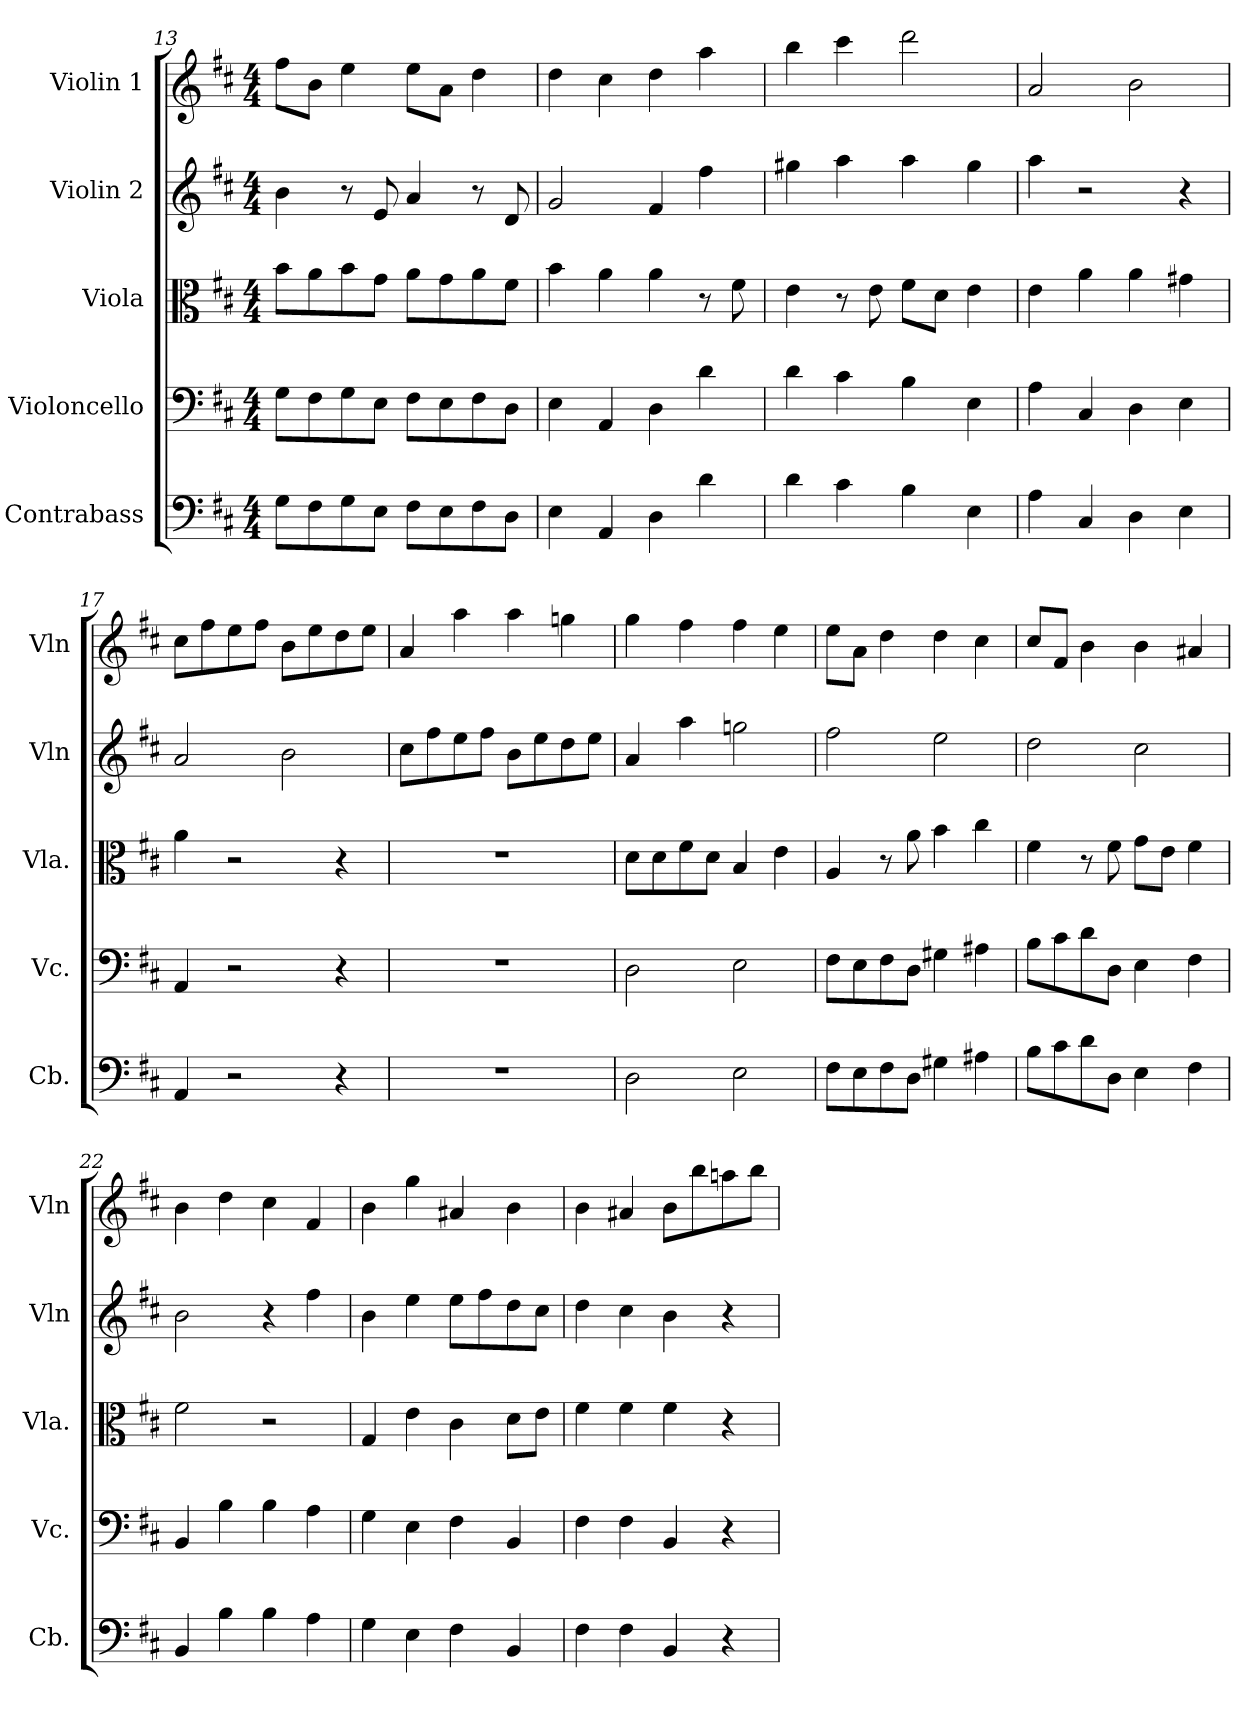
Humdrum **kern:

**kern	**kern	**kern	**kern	**kern
*part5	*part4	*part3	*part2	*part1
*staff5	*staff4	*staff3	*staff2	*staff1
*I"Contrabass	*I"Violoncello	*I"Viola	*I"Violin 2	*I"Violin 1
*I'Cb.	*I'Vc.	*I'Vla.	*I'Vln	*I'Vln
*clefF4	*clefF4	*clefC3	*clefG2	*clefG2
*ITrd7c12	*	*	*	*
*k[f#c#]	*k[f#c#]	*k[f#c#]	*k[f#c#]	*k[f#c#]
*M4/4	*M4/4	*M4/4	*M4/4	*M4/4
=13	=13	=13	=13	=13
8GG\L	8G\L	8b\L	4b\	8ff#\L
8FF#\	8F#\	8a\	.	8b\J
8GG\	8G\	8b\	8r	4ee\
8EE\J	8E\J	8g\J	8e/	.
8FF#\L	8F#\L	8a\L	4a/	8ee\L
8EE\	8E\	8g\	.	8a\J
8FF#\	8F#\	8a\	8r	4dd\
8DD\J	8D\J	8f#\J	8d/	.
=14	=14	=14	=14	=14
4EE\	4E\	4b\	2g/	4dd\
4AAA/	4AA/	4a\	.	4cc#\
4DD\	4D\	4a\	4f#/	4dd\
4D\	4d\	8r	4ff#\	4aa\
.	.	8f#\	.	.
=15	=15	=15	=15	=15
4D\	4d\	4e\	4gg#X\	4bb\
4C#\	4c#\	8r	4aa\	4ccc#\
.	.	8e\	.	.
4BB\	4B\	8f#\L	4aa\	2ddd\
.	.	8d\J	.	.
4EE\	4E\	4e\	4gg#\	.
=16	=16	=16	=16	=16
4AA\	4A\	4e\	4aa\	2a/
4CC#/	4C#/	4a\	2r	.
4DD\	4D\	4a\	.	2b\
4EE\	4E\	4g#X\	4r	.
!!LO:LB:g=z
=17	=17	=17	=17	=17
4AAA/	4AA/	4a\	2a/	8cc#\L
.	.	.	.	8ff#\
2r	2r	2r	.	8ee\
.	.	.	.	8ff#\J
.	.	.	2b\	8b\L
.	.	.	.	8ee\
4r	4r	4r	.	8dd\
.	.	.	.	8ee\J
=18	=18	=18	=18	=18
1r	1r	1r	8cc#\L	4a/
.	.	.	8ff#\	.
.	.	.	8ee\	4aa\
.	.	.	8ff#\J	.
.	.	.	8b\L	4aa\
.	.	.	8ee\	.
.	.	.	8dd\	4ggn\
.	.	.	8ee\J	.
=19	=19	=19	=19	=19
2DD\	2D\	8d\L	4a/	4gg\
.	.	8d\	.	.
.	.	8f#\	4aa\	4ff#\
.	.	8d\J	.	.
2EE\	2E\	4B/	2ggn\	4ff#\
.	.	4e\	.	4ee\
=20	=20	=20	=20	=20
8FF#\L	8F#\L	4A/	2ff#\	8ee\L
8EE\	8E\	.	.	8a\J
8FF#\	8F#\	8r	.	4dd\
8DD\J	8D\J	8a\	.	.
4GG#X\	4G#X\	4b\	2ee\	4dd\
4AA#X\	4A#X\	4cc#\	.	4cc#\
=21	=21	=21	=21	=21
8BB\L	8B\L	4f#\	2dd\	8cc#/L
8C#\	8c#\	.	.	8f#/J
8D\	8d\	8r	.	4b\
8DD\J	8D\J	8f#\	.	.
4EE\	4E\	8g\L	2cc#\	4b\
.	.	8e\J	.	.
4FF#\	4F#\	4f#\	.	4a#X/
=22	=22	=22	=22	=22
4BBB/	4BB/	2f#\	2b\	4b\
4BB\	4B\	.	.	4dd\
4BB\	4B\	2r	4r	4cc#\
4AA\	4A\	.	4ff#\	4f#/
!!LO:PB:g=z
=23	=23	=23	=23	=23
4GG\	4G\	4G/	4b\	4b\
4EE\	4E\	4e\	4ee\	4gg\
4FF#\	4F#\	4c#\	8ee\L	4a#X/
.	.	.	8ff#\	.
4BBB/	4BB/	8d\L	8dd\	4b\
.	.	8e\J	8cc#\J	.
=24	=24	=24	=24	=24
4FF#\	4F#\	4f#\	4dd\	4b\
4FF#\	4F#\	4f#\	4cc#\	4a#X/
4BBB/	4BB/	4f#\	4b\	8b\L
.	.	.	.	8bb\
4r	4r	4r	4r	8aan\
.	.	.	.	8bb\J
=	=	=	=	=
*-	*-	*-	*-	*-
